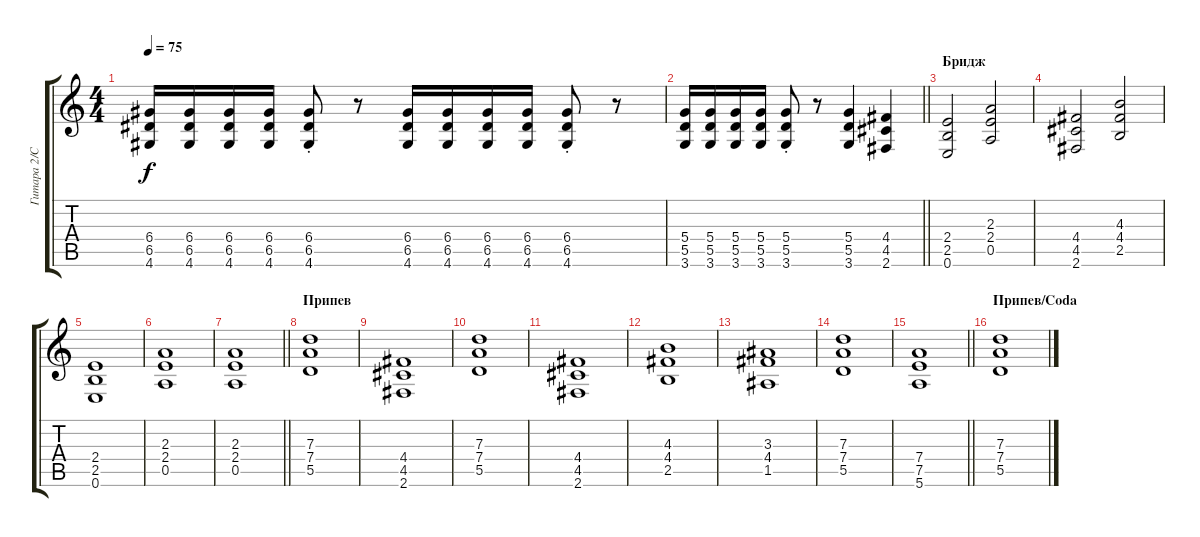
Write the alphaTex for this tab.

\track ("Гитара 2/Ситар" "Гитара 2/С") {instrument acousticguitarsteel}
\staff {score tabs}
\tuning (E4 B3 G3 D3 A2 E2) {hide}
\ts (4 4)
\tempo 75
\clef g2
\ks c
(6.4 6.5 4.6).16{dy f} (6.4 6.5 4.6).16 (6.4 6.5 4.6).16 (6.4 6.5 4.6).16 (6.4{st} 6.5{st} 4.6{st}).8 r.8 (6.4 6.5 4.6).16 (6.4 6.5 4.6).16 (6.4 6.5 4.6).16 (6.4 6.5 4.6).16 (6.4{st} 6.5{st} 4.6{st}).8 r.8 |
\barLineRight lightlight
(5.4 5.5 3.6).16 (5.4 5.5 3.6).16 (5.4 5.5 3.6).16 (5.4 5.5 3.6).16 (5.4{st} 5.5{st} 3.6{st}).8 r.8 (5.4 5.5 3.6).4 (4.4 4.5 2.6).4 |
\section ("" "Бридж")
(2.4 2.5 0.6).2 (2.3 2.4 0.5).2 |
(4.4 4.5 2.6).2 (4.3 4.4 2.5).2 |
(2.4 2.5 0.6).1 |
(2.3 2.4 0.5).1 |
\barLineRight lightlight
(2.3 2.4 0.5).1 |
\section ("" "Припев")
(7.3 7.4 5.5).1{volume 16 balance 8 instrument overdrivenguitar} |
(4.4 4.5 2.6).1 |
(7.3 7.4 5.5).1 |
(4.4 4.5 2.6).1 |
(4.3 4.4 2.5).1 |
(3.3 4.4 1.5).1 |
(7.3 7.4 5.5).1 |
\barLineRight lightlight
(7.4 7.5 5.6).1 |
\section ("" "Припев/Coda")
(7.3 7.4 5.5).1
